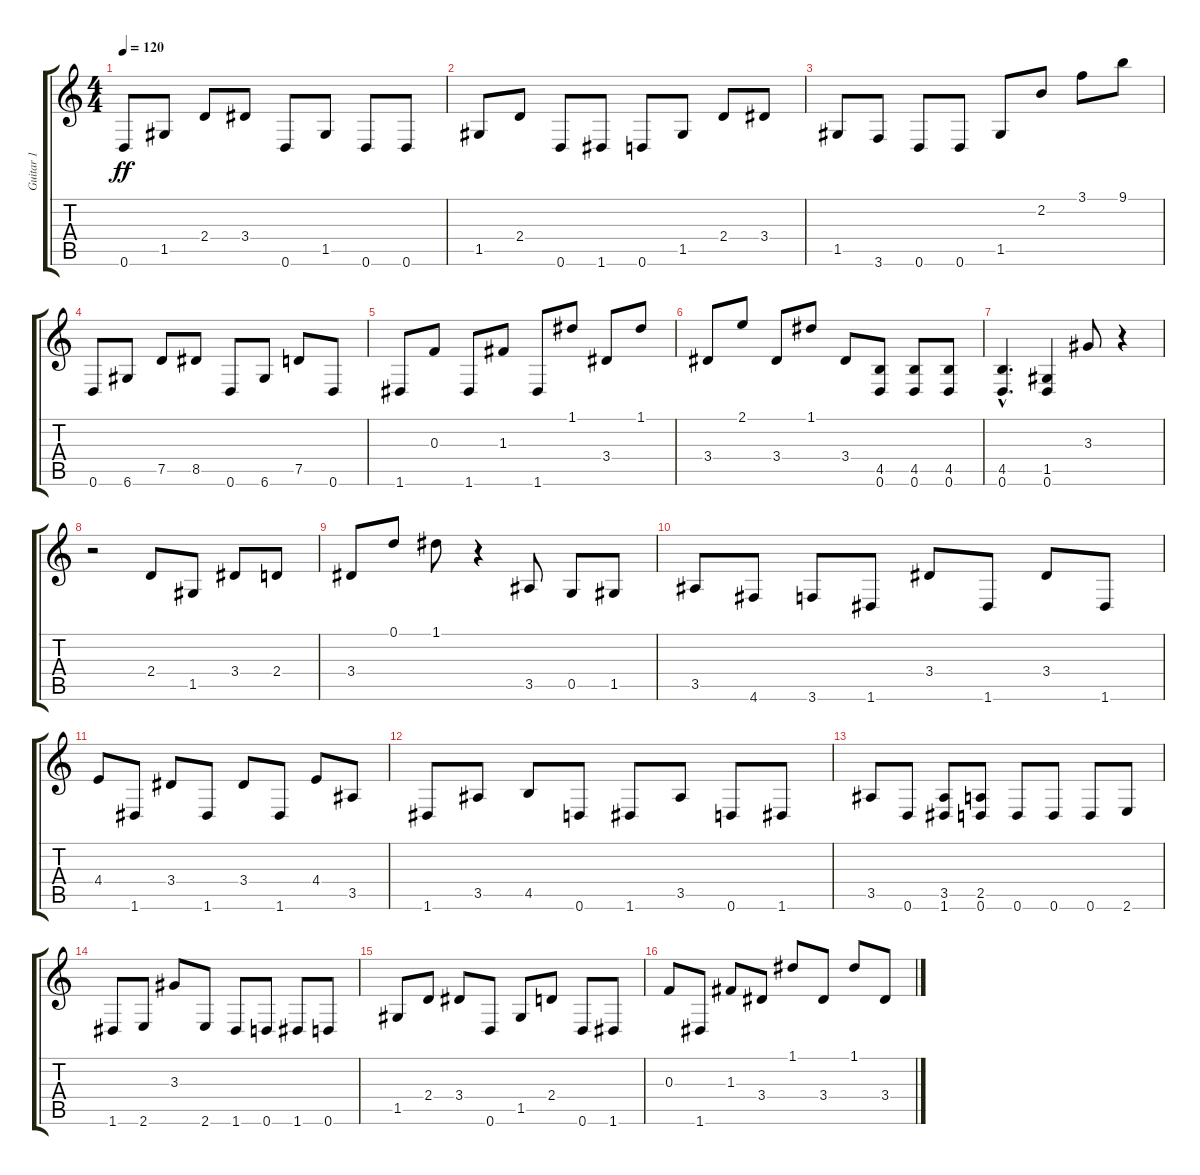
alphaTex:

\track ("Guitar 1" "Guitar 1") {instrument acousticguitarnylon}
\staff {score tabs}
\tuning (D4 A3 F3 C3 G2 D2) {hide}
\ts (4 4)
\tempo 120
\clef g2
\ks c
0.6.8{dy ff instrument acousticguitarnylon} 1.5.8 2.4.8 3.4.8 0.6.8 1.5.8 0.6.8 0.6.8 |
1.5.8 2.4.8 0.6.8 1.6.8 0.6.8 1.5.8 2.4.8 3.4.8 |
1.5.8 3.6.8 0.6.8 0.6.8 1.5.8 2.2.8 3.1.8 9.1.8 |
0.6.8 6.6.8 7.5.8 8.5.8 0.6.8 6.6.8 7.5.8 0.6.8 |
1.6.8 0.3.8 1.6.8 1.3.8 1.6.8 1.1.8 3.4.8 1.1.8 |
3.4.8 2.1.8 3.4.8 1.1.8 3.4.8 (4.5 0.6).8 (4.5 0.6).8 (4.5 0.6).8 |
(4.5{hac} 0.6{hac}).4{d} (1.5 0.6).4 3.3.8 r.4 |
r.2 2.4.8 1.5.8 3.4.8 2.4.8 |
3.4.8 0.1.8 1.1.8 r.4 3.5.8 0.5.8 1.5.8 |
3.5.8 4.6.8 3.6.8 1.6.8 3.4.8 1.6.8 3.4.8 1.6.8 |
4.4.8 1.6.8 3.4.8 1.6.8 3.4.8 1.6.8 4.4.8 3.5.8 |
1.6.8 3.5.8 4.5.8 0.6.8 1.6.8 3.5.8 0.6.8 1.6.8 |
3.5.8 0.6.8 (3.5 1.6).8 (2.5 0.6).8 0.6.8 0.6.8 0.6.8 2.6.8 |
1.6.8 2.6.8 3.3.8 2.6.8 1.6.8 0.6.8 1.6.8 0.6.8 |
1.5.8 2.4.8 3.4.8 0.6.8 1.5.8 2.4.8 0.6.8 1.6.8 |
0.3.8 1.6.8 1.3.8 3.4.8 1.1.8 3.4.8 1.1.8 3.4.8
